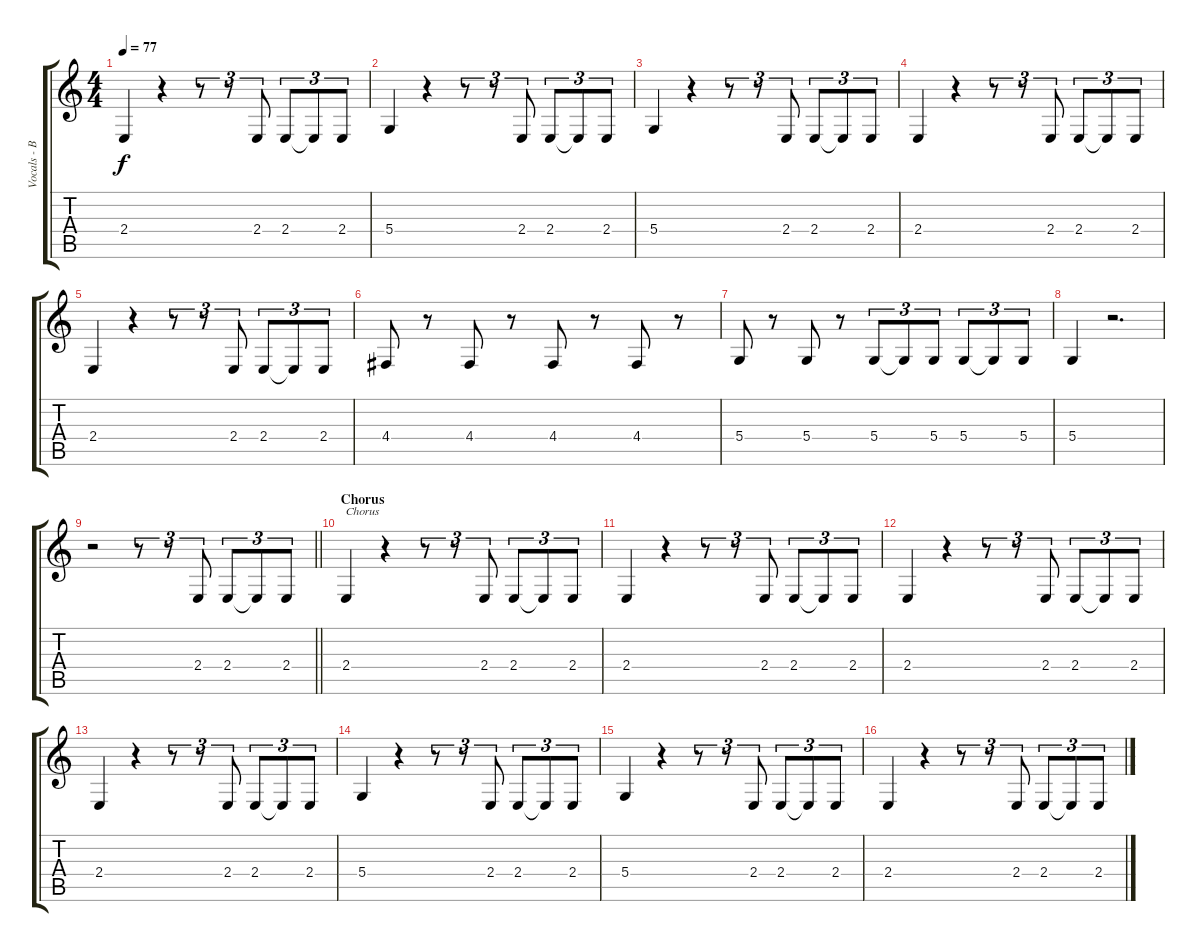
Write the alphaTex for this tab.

\track ("Vocals - Bon" "Vocals - B") {instrument harmonica}
\staff {score tabs}
\tuning (E4 B3 G3 D3 A2 E2) {hide}
\ts (4 4)
\tempo 77
\clef g2
\ks c
2.4.4{dy f} r.4 r.8{tu (3 2)} r.8{tu (3 2)} 2.4.8{tu (3 2)} 2.4.8{tu (3 2)} 2.4{t}.8{tu (3 2)} 2.4.8{tu (3 2)} |
5.4.4 r.4 r.8{tu (3 2)} r.8{tu (3 2)} 2.4.8{tu (3 2)} 2.4.8{tu (3 2)} 2.4{t}.8{tu (3 2)} 2.4.8{tu (3 2)} |
5.4.4 r.4 r.8{tu (3 2)} r.8{tu (3 2)} 2.4.8{tu (3 2)} 2.4.8{tu (3 2)} 2.4{t}.8{tu (3 2)} 2.4.8{tu (3 2)} |
2.4.4 r.4 r.8{tu (3 2)} r.8{tu (3 2)} 2.4.8{tu (3 2)} 2.4.8{tu (3 2)} 2.4{t}.8{tu (3 2)} 2.4.8{tu (3 2)} |
2.4.4 r.4 r.8{tu (3 2)} r.8{tu (3 2)} 2.4.8{tu (3 2)} 2.4.8{tu (3 2)} 2.4{t}.8{tu (3 2)} 2.4.8{tu (3 2)} |
4.4.8 r.8 4.4.8 r.8 4.4.8 r.8 4.4.8 r.8 |
5.4.8 r.8 5.4.8 r.8 5.4.8{tu (3 2)} 5.4{t}.8{tu (3 2)} 5.4.8{tu (3 2)} 5.4.8{tu (3 2)} 5.4{t}.8{tu (3 2)} 5.4.8{tu (3 2)} |
5.4.4 r.2{d} |
\barLineRight lightlight
r.2 r.8{tu (3 2)} r.8{tu (3 2)} 2.4.8{tu (3 2)} 2.4.8{tu (3 2)} 2.4{t}.8{tu (3 2)} 2.4.8{tu (3 2)} |
\section ("" "Chorus")
2.4.4{txt "Chorus"} r.4 r.8{tu (3 2)} r.8{tu (3 2)} 2.4.8{tu (3 2)} 2.4.8{tu (3 2)} 2.4{t}.8{tu (3 2)} 2.4.8{tu (3 2)} |
2.4.4 r.4 r.8{tu (3 2)} r.8{tu (3 2)} 2.4.8{tu (3 2)} 2.4.8{tu (3 2)} 2.4{t}.8{tu (3 2)} 2.4.8{tu (3 2)} |
2.4.4 r.4 r.8{tu (3 2)} r.8{tu (3 2)} 2.4.8{tu (3 2)} 2.4.8{tu (3 2)} 2.4{t}.8{tu (3 2)} 2.4.8{tu (3 2)} |
2.4.4 r.4 r.8{tu (3 2)} r.8{tu (3 2)} 2.4.8{tu (3 2)} 2.4.8{tu (3 2)} 2.4{t}.8{tu (3 2)} 2.4.8{tu (3 2)} |
5.4.4 r.4 r.8{tu (3 2)} r.8{tu (3 2)} 2.4.8{tu (3 2)} 2.4.8{tu (3 2)} 2.4{t}.8{tu (3 2)} 2.4.8{tu (3 2)} |
5.4.4 r.4 r.8{tu (3 2)} r.8{tu (3 2)} 2.4.8{tu (3 2)} 2.4.8{tu (3 2)} 2.4{t}.8{tu (3 2)} 2.4.8{tu (3 2)} |
2.4.4 r.4 r.8{tu (3 2)} r.8{tu (3 2)} 2.4.8{tu (3 2)} 2.4.8{tu (3 2)} 2.4{t}.8{tu (3 2)} 2.4.8{tu (3 2)}
